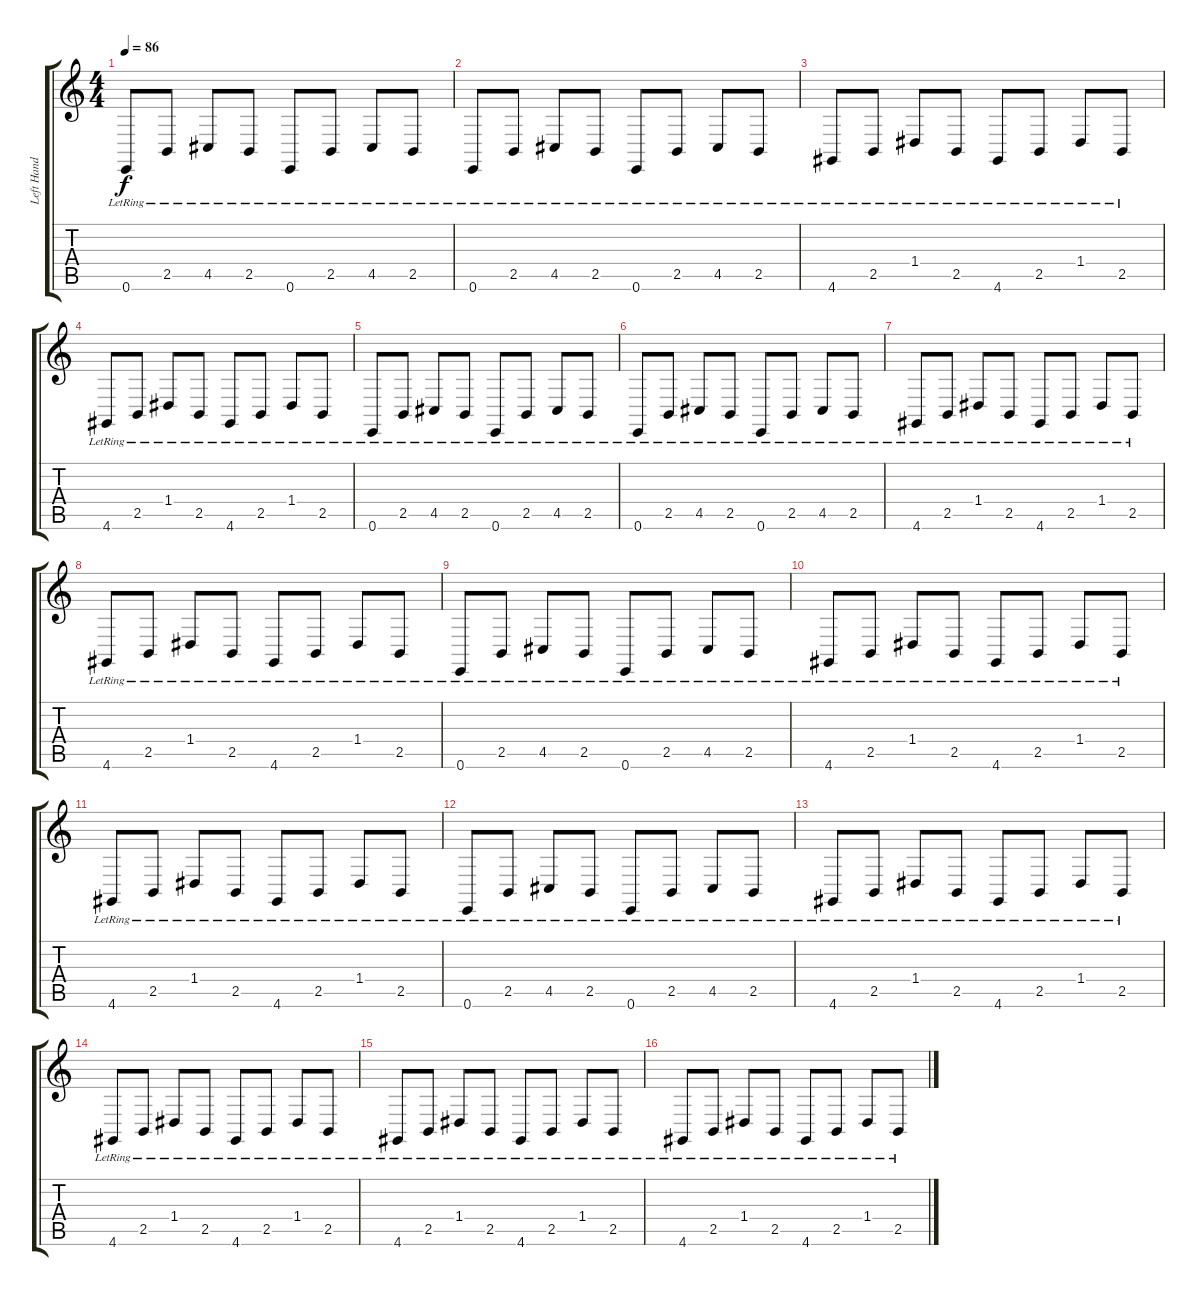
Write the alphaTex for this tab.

\track ("Left Hand" "Left Hand") {instrument acousticgrandpiano}
\staff {score tabs}
\tuning (E4 B3 G3 D3 A2 E2) {hide}
\ts (4 4)
\tempo 86
\clef g2
\ks c
0.6{lr}.8{dy f} 2.5{lr}.8 4.5{lr}.8 2.5{lr}.8 0.6{lr}.8 2.5{lr}.8 4.5{lr}.8 2.5{lr}.8 |
0.6{lr}.8 2.5{lr}.8 4.5{lr}.8 2.5{lr}.8 0.6{lr}.8 2.5{lr}.8 4.5{lr}.8 2.5{lr}.8 |
4.6{lr}.8 2.5{lr}.8 1.4{lr}.8 2.5{lr}.8 4.6{lr}.8 2.5{lr}.8 1.4{lr}.8 2.5{lr}.8 |
4.6{lr}.8 2.5{lr}.8 1.4{lr}.8 2.5{lr}.8 4.6{lr}.8 2.5{lr}.8 1.4{lr}.8 2.5{lr}.8 |
0.6{lr}.8 2.5{lr}.8 4.5{lr}.8 2.5{lr}.8 0.6{lr}.8 2.5{lr}.8 4.5{lr}.8 2.5{lr}.8 |
0.6{lr}.8 2.5{lr}.8 4.5{lr}.8 2.5{lr}.8 0.6{lr}.8 2.5{lr}.8 4.5{lr}.8 2.5{lr}.8 |
4.6{lr}.8 2.5{lr}.8 1.4{lr}.8 2.5{lr}.8 4.6{lr}.8 2.5{lr}.8 1.4{lr}.8 2.5{lr}.8 |
4.6{lr}.8 2.5{lr}.8 1.4{lr}.8 2.5{lr}.8 4.6{lr}.8 2.5{lr}.8 1.4{lr}.8 2.5{lr}.8 |
0.6{lr}.8 2.5{lr}.8 4.5{lr}.8 2.5{lr}.8 0.6{lr}.8 2.5{lr}.8 4.5{lr}.8 2.5{lr}.8 |
4.6{lr}.8 2.5{lr}.8 1.4{lr}.8 2.5{lr}.8 4.6{lr}.8 2.5{lr}.8 1.4{lr}.8 2.5{lr}.8 |
4.6{lr}.8 2.5{lr}.8 1.4{lr}.8 2.5{lr}.8 4.6{lr}.8 2.5{lr}.8 1.4{lr}.8 2.5{lr}.8 |
0.6{lr}.8 2.5{lr}.8 4.5{lr}.8 2.5{lr}.8 0.6{lr}.8 2.5{lr}.8 4.5{lr}.8 2.5{lr}.8 |
4.6{lr}.8 2.5{lr}.8 1.4{lr}.8 2.5{lr}.8 4.6{lr}.8 2.5{lr}.8 1.4{lr}.8 2.5{lr}.8 |
4.6{lr}.8 2.5{lr}.8 1.4{lr}.8 2.5{lr}.8 4.6{lr}.8 2.5{lr}.8 1.4{lr}.8 2.5{lr}.8 |
4.6{lr}.8 2.5{lr}.8 1.4{lr}.8 2.5{lr}.8 4.6{lr}.8 2.5{lr}.8 1.4{lr}.8 2.5{lr}.8 |
4.6{lr}.8 2.5{lr}.8 1.4{lr}.8 2.5{lr}.8 4.6{lr}.8 2.5{lr}.8 1.4{lr}.8 2.5{lr}.8
